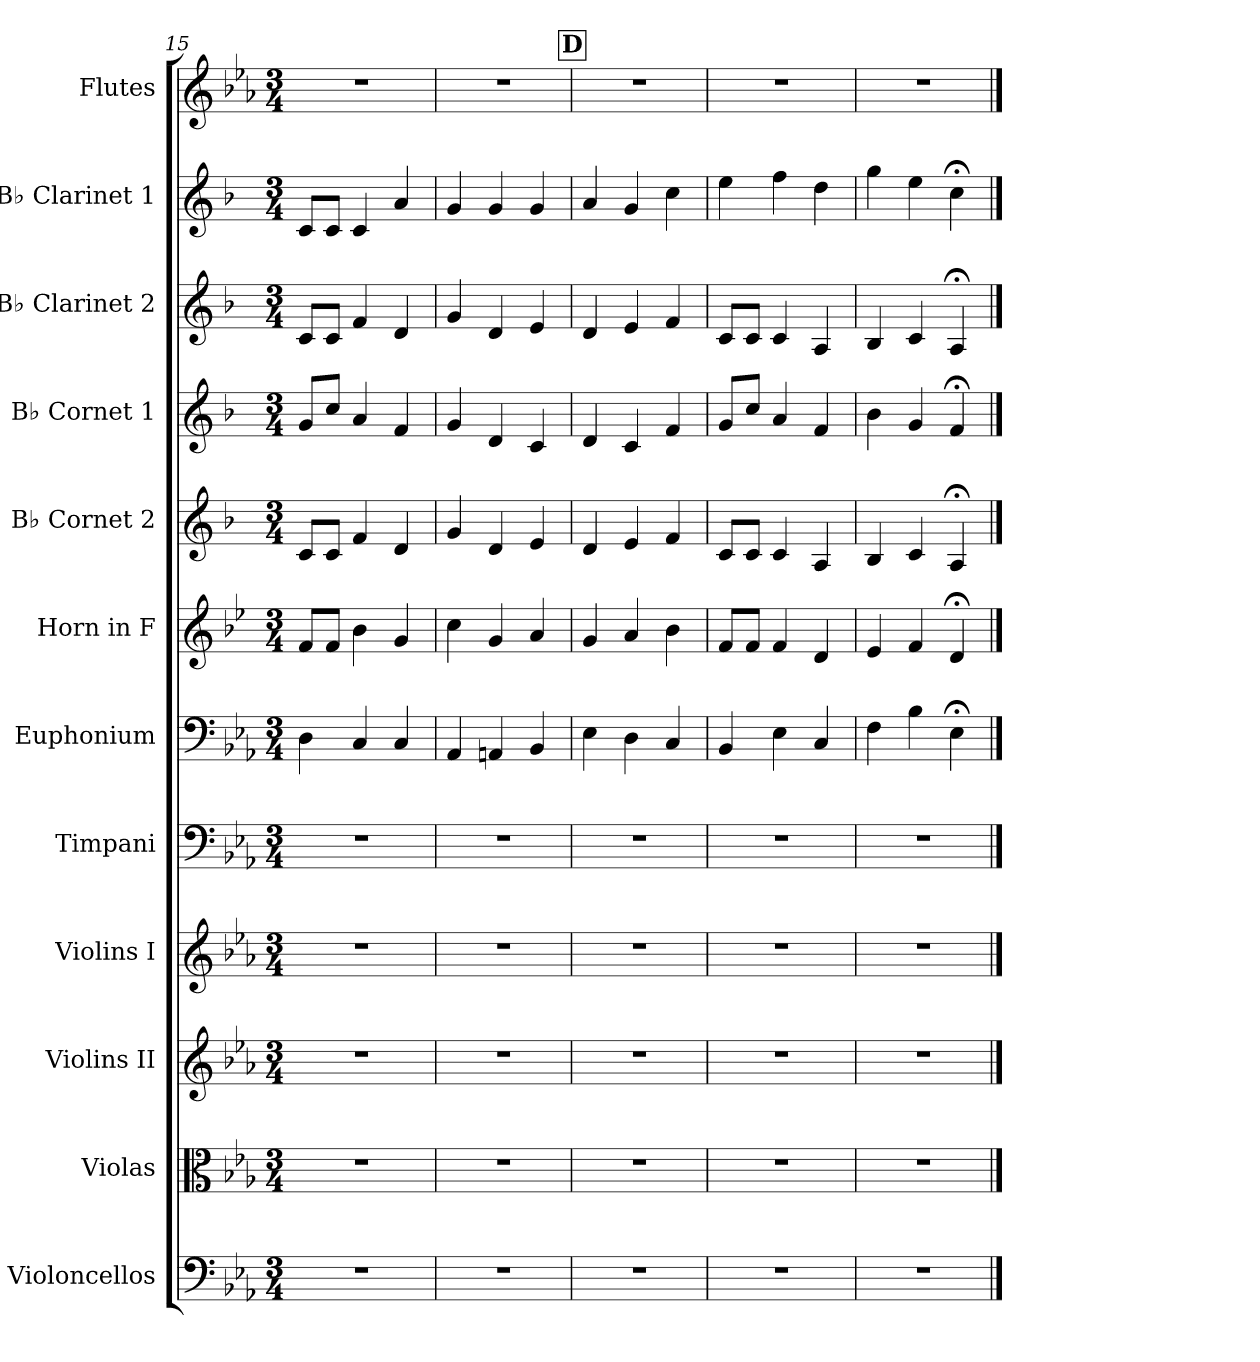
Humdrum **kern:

**kern	**kern	**kern	**kern	**kern	**kern	**kern	**kern	**kern	**kern	**kern	**kern
*part12	*part11	*part10	*part9	*part8	*part7	*part6	*part5	*part4	*part3	*part2	*part1
*staff12	*staff11	*staff10	*staff9	*staff8	*staff7	*staff6	*staff5	*staff4	*staff3	*staff2	*staff1
*I"Violoncellos	*I"Violas	*I"Violins II	*I"Violins I	*I"Timpani	*I"Euphonium	*I"Horn in F	*I"B♭ Cornet 2	*I"B♭ Cornet 1	*I"B♭ Clarinet 2	*I"B♭ Clarinet 1	*I"Flutes
*I'Vlc.	*I'Vla.	*I'Vln.	*I'Vln.	*I'Timp.	*I'Eu.	*	*I'B♭ Cnt. 2	*I'B♭ Cnt. 2	*I'B♭ Cl. 2	*I'B♭ Cl. 1	*I'Fl.
!!LO:PB:g=z
*clefF4	*clefC3	*clefG2	*clefG2	*clefF4	*clefF4	*clefG2	*clefG2	*clefG2	*clefG2	*clefG2	*clefG2
*	*	*	*	*	*	*ITrd4c7	*ITrd1c2	*ITrd1c2	*ITrd1c2	*ITrd1c2	*
*k[b-e-a-]	*k[b-e-a-]	*k[b-e-a-]	*k[b-e-a-]	*k[b-e-a-]	*k[b-e-a-]	*k[b-e-a-]	*k[b-e-a-]	*k[b-e-a-]	*k[b-e-a-]	*k[b-e-a-]	*k[b-e-a-]
*M3/4	*M3/4	*M3/4	*M3/4	*M3/4	*M3/4	*M3/4	*M3/4	*M3/4	*M3/4	*M3/4	*M3/4
=15	=15	=15	=15	=15	=15	=15	=15	=15	=15	=15	=15
2.r	2.r	2.r	2.r	2.r	4D\	8B-/L	8B-/L	8f/L	8B-/L	8B-/L	2.r
.	.	.	.	.	.	8B-/J	8B-/J	8b-/J	8B-/J	8B-/J	.
.	.	.	.	.	4C/	4e-\	4e-/	4g/	4e-/	4B-/	.
.	.	.	.	.	4C/	4c/	4c/	4e-/	4c/	4g/	.
=16	=16	=16	=16	=16	=16	=16	=16	=16	=16	=16	=16
2.r	2.r	2.r	2.r	2.r	4AA-/	4f\	4f/	4f/	4f/	4f/	2.r
.	.	.	.	.	4AAn/	4c/	4c/	4c/	4c/	4f/	.
.	.	.	.	.	4BB-/	4d/	4d/	4B-/	4d/	4f/	.
!!LO:REH:place=s1:a:B:fs=14:t=D
=17	=17	=17	=17	=17	=17	=17	=17	=17	=17	=17	=17
2.r	2.r	2.r	2.r	2.r	4E-\	4c/	4c/	4c/	4c/	4g/	2.r
.	.	.	.	.	4D\	4d/	4d/	4B-/	4d/	4f/	.
.	.	.	.	.	4C/	4e-\	4e-/	4e-/	4e-/	4b-\	.
=18	=18	=18	=18	=18	=18	=18	=18	=18	=18	=18	=18
2.r	2.r	2.r	2.r	2.r	4BB-/	8B-/L	8B-/L	8f/L	8B-/L	4dd\	2.r
.	.	.	.	.	.	8B-/J	8B-/J	8b-/J	8B-/J	.	.
.	.	.	.	.	4E-\	4B-/	4B-/	4g/	4B-/	4ee-\	.
.	.	.	.	.	4C/	4G/	4G/	4e-/	4G/	4cc\	.
=19	=19	=19	=19	=19	=19	=19	=19	=19	=19	=19	=19
2.r	2.r	2.r	2.r	2.r	4F\	4A-/	4A-/	4a-\	4A-/	4ff\	2.r
.	.	.	.	.	4B-\	4B-/	4B-/	4f/	4B-/	4dd\	.
.	.	.	.	.	4E-;<\	4G;</	4G;</	4e-;</	4G;</	4b-;<\	.
==	==	==	==	==	==	==	==	==	==	==	==
*-	*-	*-	*-	*-	*-	*-	*-	*-	*-	*-	*-
